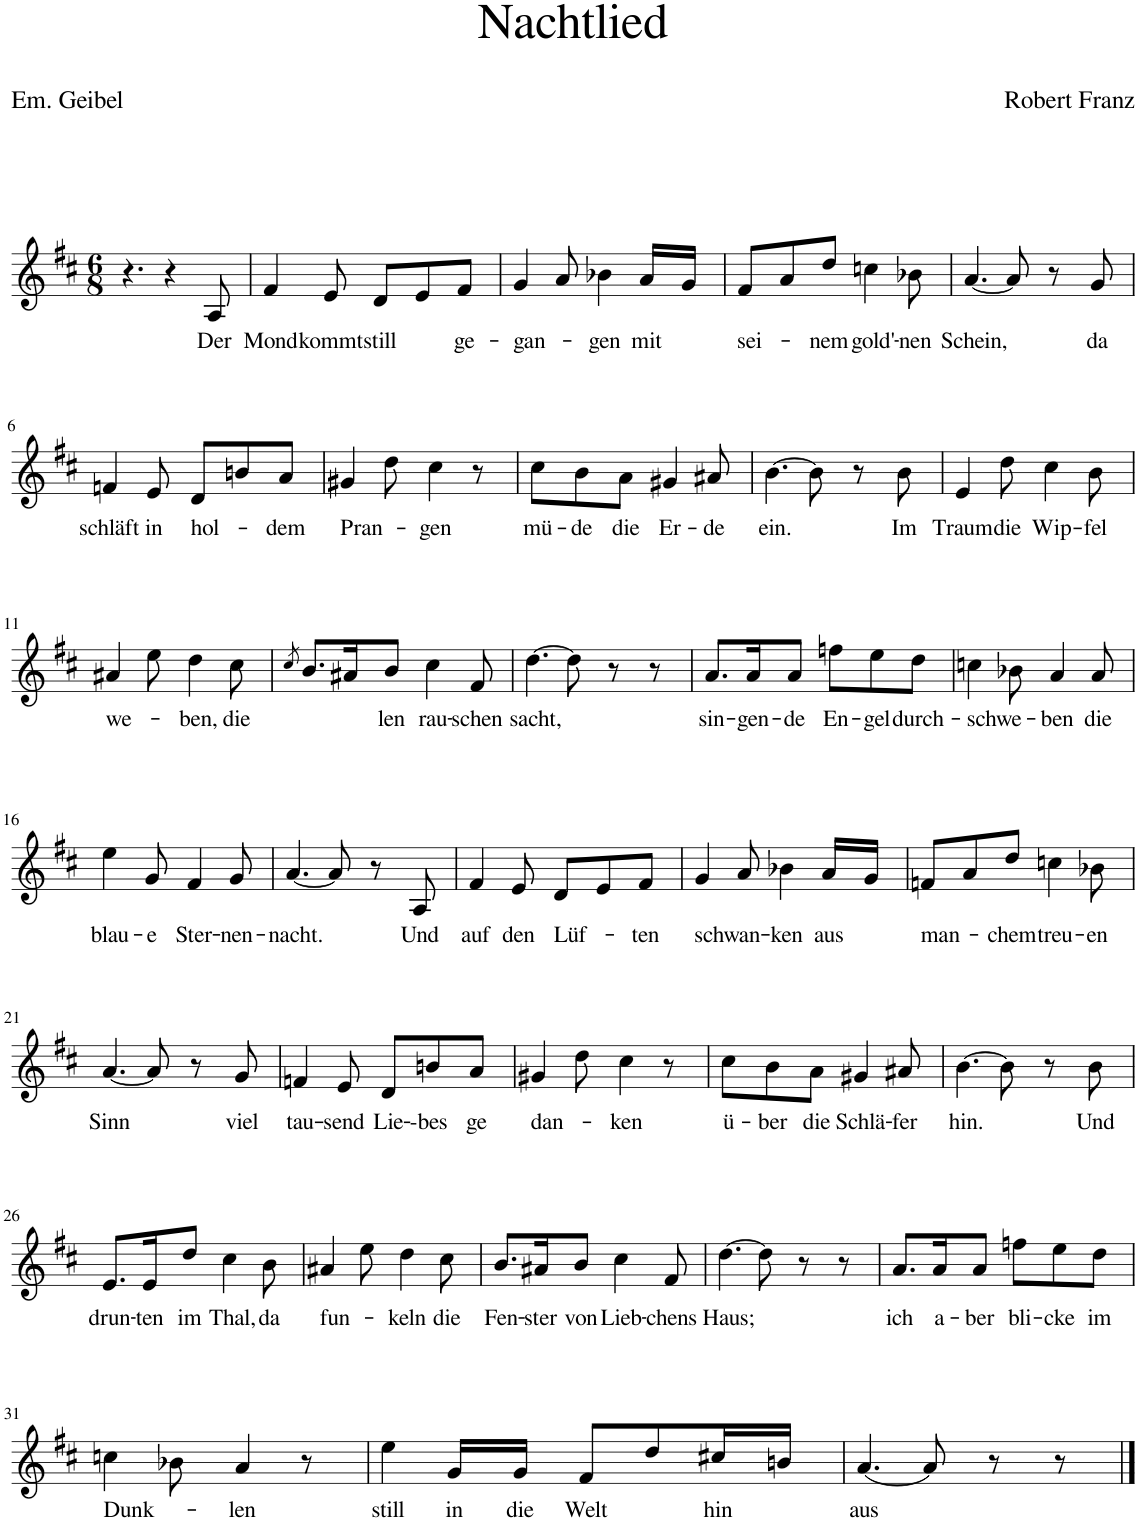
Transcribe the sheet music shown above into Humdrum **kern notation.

**kern	**text
*part1	*part1
*staff1	*staff1
*I"Piano	*
*I'Pno	*
*clefG2	*
*k[f#c#]	*
*M6/8	*
=1	=1
4.r	.
4r	.
!	!LO:LY:b
8A/	Der
=2	=2
!	!LO:LY:b
4f#/	Mond
!	!LO:LY:b
8e/	kommt
!	!LO:LY:b
8d/L	still
8e/	.
!	!LO:LY:b
8f#/J	ge-
=3	=3
!	!LO:LY:b
4g/	-gan-
8a/	.
!	!LO:LY:b
4b-X\	-gen
!	!LO:LY:b
16a/LL	mit
16g/JJ	.
=4	=4
!	!LO:LY:b
8f#/L	sei-
8a/	.
!	!LO:LY:b
8dd/J	-nem
!	!LO:LY:b
4ccn\	gold'-
!	!LO:LY:b
8b-X\	-nen
=5	=5
!	!LO:LY:b
[4.a/	Schein,
8a/]	.
8r	.
!	!LO:LY:b
8g/	da
!!LO:LB:g=z
=6	=6
!	!LO:LY:b
4fn/	schläft
!	!LO:LY:b
8e/	in
!	!LO:LY:b
8d/L	hol-
8bn/	.
!	!LO:LY:b
8a/J	-dem
=7	=7
!	!LO:LY:b
4g#X/	Pran-
8dd\	.
!	!LO:LY:b
4cc#\	-gen
8r	.
=8	=8
!	!LO:LY:b
8cc#\L	mü-
!	!LO:LY:b
8b\	-de
!	!LO:LY:b
8a\J	die
!	!LO:LY:b
4g#X/	Er-
!	!LO:LY:b
8a#X/	-de
=9	=9
!	!LO:LY:b
[4.b\	ein.
8b\]	.
8r	.
!	!LO:LY:b
8b\	Im
=10	=10
!	!LO:LY:b
4e/	Traum
!	!LO:LY:b
8dd\	die
!	!LO:LY:b
4cc#\	Wip-
!	!LO:LY:b
8b\	-fel
!!LO:LB:g=z
=11	=11
!	!LO:LY:b
4a#X/	we-
8ee\	.
!	!LO:LY:b
4dd\	-ben,
!	!LO:LY:b
8cc#\	die
=12	=12
8qcc#/	.
8.b/L	.
16a#X/K	.
!	!LO:LY:b
8b/J	-len
!	!LO:LY:b
4cc#\	rau-
!	!LO:LY:b
8f#/	-schen
=13	=13
!	!LO:LY:b
[4.dd\	sacht,
8dd\]	.
8r	.
8r	.
=14	=14
!	!LO:LY:b
8.a/L	sin-
!	!LO:LY:b
16a/K	-gen-
!	!LO:LY:b
8a/J	-de
!	!LO:LY:b
8ffn\L	En-
!	!LO:LY:b
8ee\	-gel
!	!LO:LY:b
8dd\J	durch-
=15	=15
!	!LO:LY:b
4ccn\	-schwe-
8b-X\	.
!	!LO:LY:b
4a/	-ben
!	!LO:LY:b
8a/	die
!!LO:LB:g=z
=16	=16
!	!LO:LY:b
4ee\	blau-
!	!LO:LY:b
8g/	-e
!	!LO:LY:b
4f#/	Ster-
!	!LO:LY:b
8g/	-nen-
=17	=17
!	!LO:LY:b
[4.a/	-nacht.
8a/]	.
8r	.
!	!LO:LY:b
8A/	Und
=18	=18
!	!LO:LY:b
4f#/	auf
!	!LO:LY:b
8e/	den
!	!LO:LY:b
8d/L	Lüf-
8e/	.
!	!LO:LY:b
8f#/J	-ten
=19	=19
!	!LO:LY:b
4g/	schwan-
8a/	.
!	!LO:LY:b
4b-X\	-ken
!	!LO:LY:b
16a/LL	aus
16g/JJ	.
=20	=20
!	!LO:LY:b
8fn/L	man-
8a/	.
!	!LO:LY:b
8dd/J	-chem
!	!LO:LY:b
4ccn\	treu-
!	!LO:LY:b
8b-X\	-en
!!LO:LB:g=z
=21	=21
!	!LO:LY:b
[4.a/	Sinn
8a/]	.
8r	.
!	!LO:LY:b
8g/	viel
=22	=22
!	!LO:LY:b
4fn/	tau-
!	!LO:LY:b
8e/	-send
!	!LO:LY:b
8d/L	Lie-
!	!LO:LY:b
8bn/	--bes
!	!LO:LY:b
8a/J	-ge
=23	=23
!	!LO:LY:b
4g#X/	-dan-
8dd\	.
!	!LO:LY:b
4cc#\	-ken
8r	.
=24	=24
!	!LO:LY:b
8cc#\L	ü-
!	!LO:LY:b
8b\	-ber
!	!LO:LY:b
8a\J	die
!	!LO:LY:b
4g#X/	Schlä-
!	!LO:LY:b
8a#X/	-fer
=25	=25
!	!LO:LY:b
[4.b\	hin.
8b\]	.
8r	.
!	!LO:LY:b
8b\	Und
!!LO:LB:g=z
=26	=26
!	!LO:LY:b
8.e/L	drun-
!	!LO:LY:b
16e/K	-ten
!	!LO:LY:b
8dd/J	im
!	!LO:LY:b
4cc#\	Thal,
!	!LO:LY:b
8b\	da
=27	=27
!	!LO:LY:b
4a#X/	fun-
8ee\	.
!	!LO:LY:b
4dd\	keln
!	!LO:LY:b
8cc#\	die
=28	=28
!	!LO:LY:b
8.b/L	Fen-
!	!LO:LY:b
16a#X/K	-ster
!	!LO:LY:b
8b/J	von
!	!LO:LY:b
4cc#\	Lieb-
!	!LO:LY:b
8f#/	-chens
=29	=29
!	!LO:LY:b
[4.dd\	Haus;
8dd\]	.
8r	.
8r	.
=30	=30
!	!LO:LY:b
8.a/L	ich
!	!LO:LY:b
16a/K	a-
!	!LO:LY:b
8a/J	-ber
!	!LO:LY:b
8ffn\L	bli-
!	!LO:LY:b
8ee\	-cke
!	!LO:LY:b
8dd\J	im
!!LO:LB:g=z
=31	=31
!	!LO:LY:b
4ccn\	Dunk-
8b-X\	.
!	!LO:LY:b
4a/	-len
8r	.
=32	=32
!	!LO:LY:b
4ee\	still
!	!LO:LY:b
16g/LL	in
!	!LO:LY:b
16g/JJ	die
!	!LO:LY:b
8f#/L	Welt
8dd/	.
!	!LO:LY:b
16cc#X/L	hin
16bn/JJ	.
=33	=33
!	!LO:LY:b
[4.a/	-aus
8a/]	.
8r	.
8r	.
==	==
*-	*-
